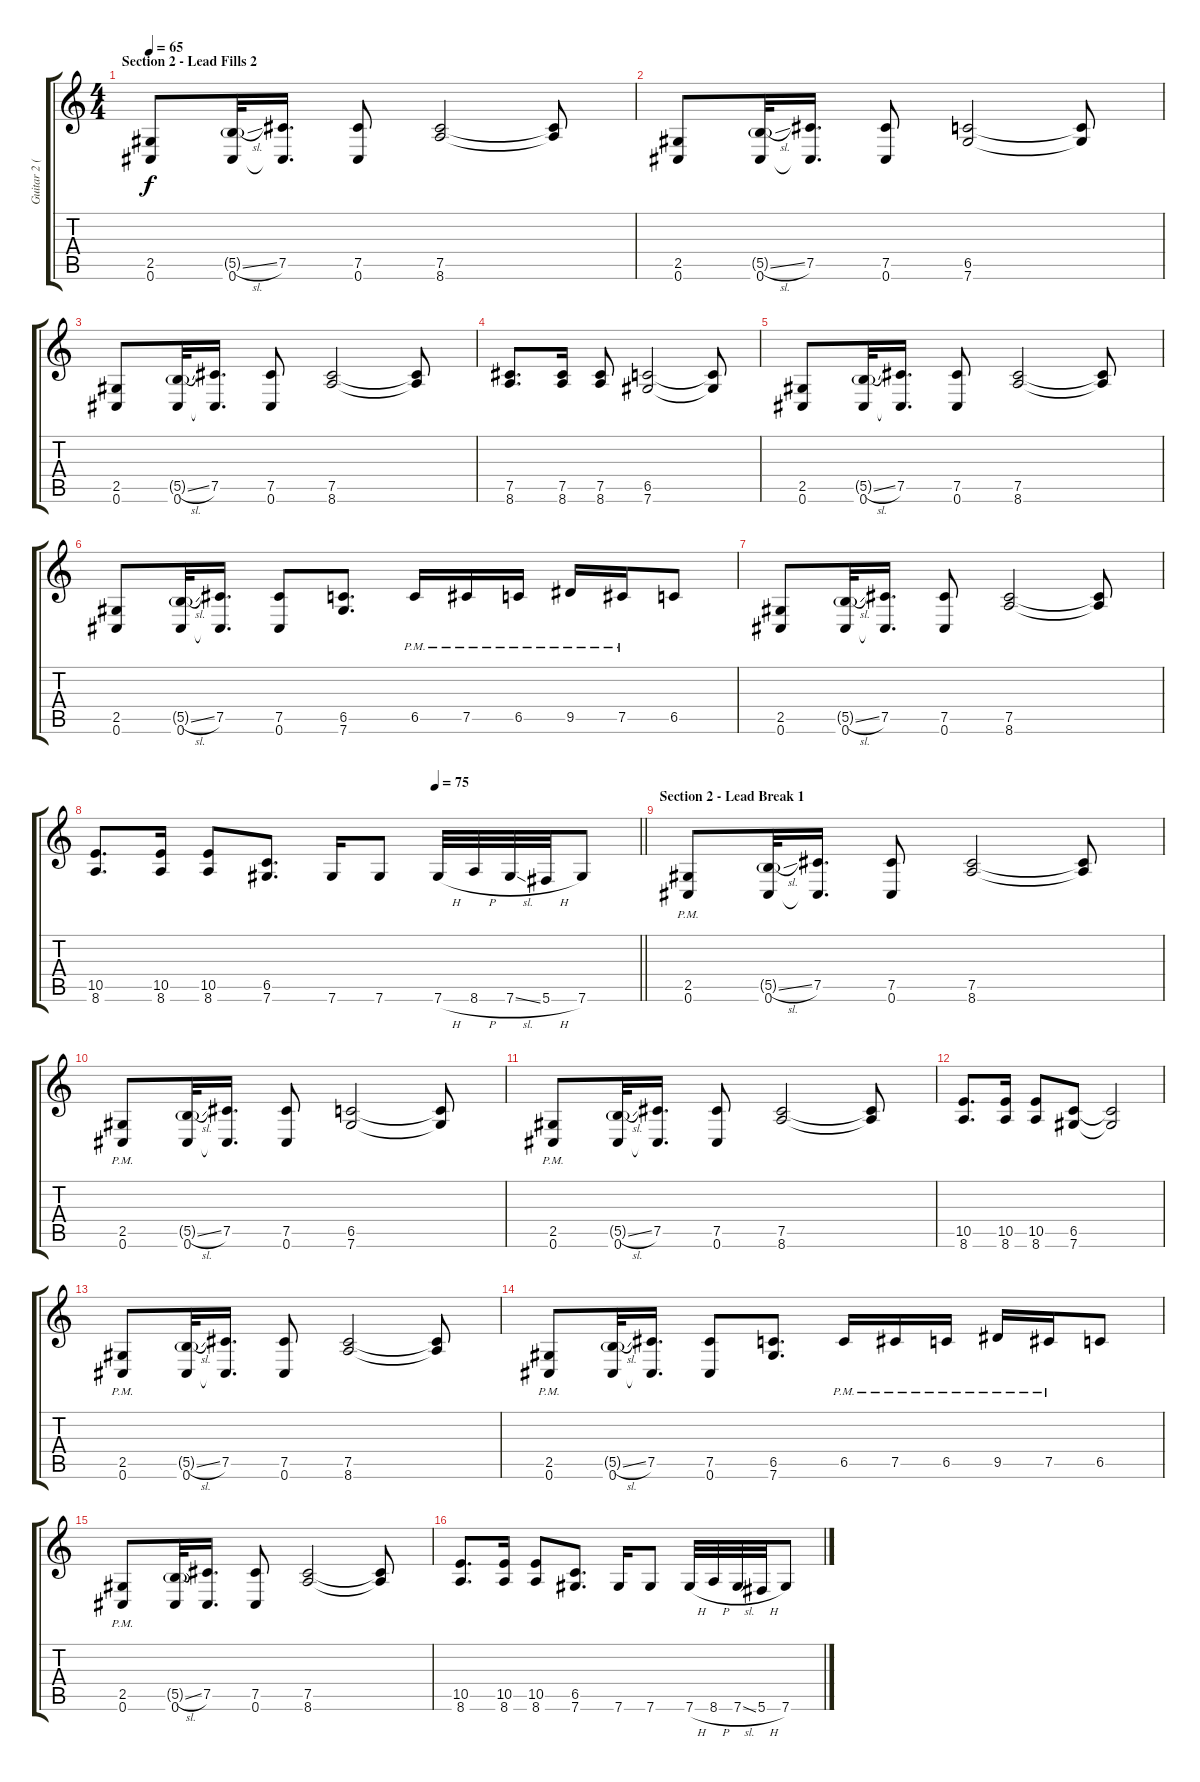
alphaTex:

\track ("Guitar 2 (Distortion)" "Guitar 2 (") {instrument distortionguitar}
\staff {score tabs}
\tuning (Db4 Ab3 E3 B2 Gb2 Db2) {hide}
\ts (4 4)
\section ("" "Section 2 - Lead Fills 2")
\tempo 65
\clef g2
\ks c
(2.5 0.6).8{dy f} (5.5{sl g} 0.6).32 (7.5 0.6{t}).16{d} (7.5 0.6).8 (7.5 8.6).2 (7.5{t} 8.6{t}).8 |
(2.5 0.6).8 (5.5{sl g} 0.6).32 (7.5 0.6{t}).16{d} (7.5 0.6).8 (6.5 7.6).2 (6.5{t} 7.6{t}).8 |
(2.5 0.6).8 (5.5{sl g} 0.6).32 (7.5 0.6{t}).16{d} (7.5 0.6).8 (7.5 8.6).2 (7.5{t} 8.6{t}).8 |
(7.5 8.6).8{d} (7.5 8.6).16 (7.5 8.6).8 (6.5 7.6).2 (6.5{t} 7.6{t}).8 |
(2.5 0.6).8 (5.5{sl g} 0.6).32 (7.5 0.6{t}).16{d} (7.5 0.6).8 (7.5 8.6).2 (7.5{t} 8.6{t}).8 |
(2.5 0.6).8 (5.5{sl g} 0.6).32 (7.5 0.6{t}).16{d} (7.5 0.6).8 (6.5 7.6).8{d} 6.5{pm}.16 7.5{pm}.16 6.5{pm}.16 9.5{pm}.16 7.5{pm}.16 6.5.8 |
(2.5 0.6).8 (5.5{sl g} 0.6).32 (7.5 0.6{t}).16{d} (7.5 0.6).8 (7.5 8.6).2 (7.5{t} 8.6{t}).8 |
\tempo (75 0.625)
\barLineRight lightlight
(10.5 8.6).8{d} (10.5 8.6).16 (10.5 8.6).8 (6.5 7.6).8{d} 7.6.16 7.6.8 7.6{h}.32 8.6{h}.32 7.6{sl}.32 5.6{h}.32 7.6.8 |
\section ("" "Section 2 - Lead Break 1")
(2.5{pm} 0.6{pm}).8 (5.5{sl g} 0.6).32 (7.5 0.6{t}).16{d} (7.5 0.6).8 (7.5 8.6).2 (7.5{t} 8.6{t}).8 |
(2.5{pm} 0.6{pm}).8 (5.5{sl g} 0.6).32 (7.5 0.6{t}).16{d} (7.5 0.6).8 (6.5 7.6).2 (6.5{t} 7.6{t}).8 |
(2.5{pm} 0.6{pm}).8 (5.5{sl g} 0.6).32 (7.5 0.6{t}).16{d} (7.5 0.6).8 (7.5 8.6).2 (7.5{t} 8.6{t}).8 |
(10.5 8.6).8{d} (10.5 8.6).16 (10.5 8.6).8 (6.5 7.6).8 (6.5{t} 7.6{t}).2 |
(2.5{pm} 0.6{pm}).8 (5.5{sl g} 0.6).32 (7.5 0.6{t}).16{d} (7.5 0.6).8 (7.5 8.6).2 (7.5{t} 8.6{t}).8 |
(2.5{pm} 0.6{pm}).8 (5.5{sl g} 0.6).32 (7.5 0.6{t}).16{d} (7.5 0.6).8 (6.5 7.6).8{d} 6.5{pm}.16 7.5{pm}.16 6.5{pm}.16 9.5{pm}.16 7.5{pm}.16 6.5.8 |
(2.5{pm} 0.6{pm}).8 (5.5{sl g} 0.6).32 (7.5 0.6{t}).16{d} (7.5 0.6).8 (7.5 8.6).2 (7.5{t} 8.6{t}).8 |
(10.5 8.6).8{d} (10.5 8.6).16 (10.5 8.6).8 (6.5 7.6).8{d} 7.6.16 7.6.8 7.6{h}.32 8.6{h}.32 7.6{sl}.32 5.6{h}.32 7.6.8
